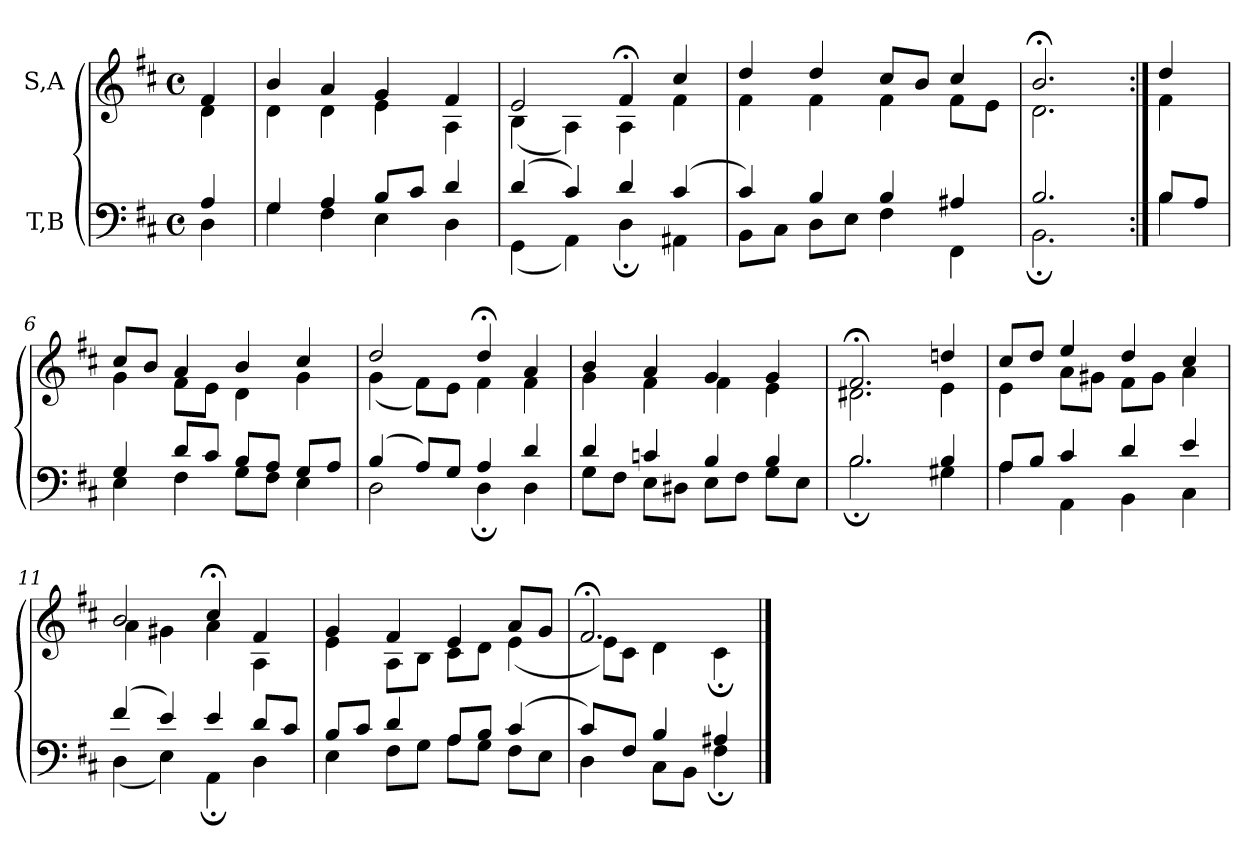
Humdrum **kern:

**kern	**kern
*part2	*part1
*staff2	*staff1
*I"T,B	*I"S,A
*clefF4	*clefG2
*k[f#c#]	*k[f#c#]
*M4/4	*M4/4
*met(c)	*met(c)
=	=
*^	*^
4A	4D	4f#	4d
=1	=1	=1	=1
4G	4G	4b	4d
4A	4F#	4a	4d
8BL	4E	4g	4e
8c#J	.	.	.
4d	4D	4f#	4A
=2	=2	=2	=2
(>4d	(<4GG	2e	(<4B
4c#)	4AA)	.	4A)
4d	4D;	4f#;<	4A
(>4c#	4AA#X	4cc#	4f#
=3	=3	=3	=3
4c#)	8BBL	4dd	4f#
.	8C#J	.	.
4B	8DL	4dd	4f#
.	8EJ	.	.
4B	4F#	8cc#L	4f#
.	.	8bJ	.
4A#X	4FF#	4cc#	8f#L
.	.	.	8eJ
=1861	=1861	=1861	=1861
2.B	2.BB;	2.b;<	2.d
=1862:|!	=1862:|!	=1862:|!	=1862:|!
8BL	4B	4dd	4f#
8AJ	.	.	.
=6	=6	=6	=6
4G	4E	8cc#L	4g
.	.	8bJ	.
8dL	4F#	4a	8f#L
8c#J	.	.	8eJ
8BL	8GL	4b	4d
8AJ	8F#J	.	.
8GL	4E	4cc#	4g
8AJ	.	.	.
=7	=7	=7	=7
(>4B	2D	2dd	(<4g
8AL)	.	.	8f#L)
8GJ	.	.	8eJ
4A	4D;	4dd;<	4f#
4d	4D	4a	4f#
=8	=8	=8	=8
4d	8GL	4b	4g
.	8F#J	.	.
4cn	8EL	4a	4f#
.	8D#XJ	.	.
4B	8EL	4g	4f#
.	8F#J	.	.
4B	8GL	4g	4e
.	8EJ	.	.
=9	=9	=9	=9
2.B	2.B;	2.f#;<	2.d#X
4B	4G#X	4ddn	4e
=10	=10	=10	=10
8AL	4A	8cc#L	4e
8BJ	.	8ddJ	.
4c#	4AA	4ee	8aL
.	.	.	8g#XJ
4d	4BB	4dd	8f#L
.	.	.	8g#J
4e	4C#	4cc#	4a
=11	=11	=11	=11
(>4f#	(<4D	2b	4a
4e)	4E)	.	4g#X
4e	4AA;	4cc#;<	4a
8dL	4D	4f#	4A
8c#J	.	.	.
=12	=12	=12	=12
8BL	4E	4g	4e
8c#J	.	.	.
4d	8F#L	4f#	8AL
.	8GJ	.	8BJ
8AL	8AL	4e	8c#L
8BJ	8GJ	.	8dJ
(>4c#	8F#L	8aL	(<4e
.	8EJ	8gJ	.
=1870	=1870	=1870	=1870
8c#L)	4D	2.f#;<	8eL)
8F#J	.	.	8c#J
4B	8C#L	.	4d
.	8BBJ	.	.
4A#X	4F#;	.	4c#;
*v	*v	*	*
*	*v	*v
==	==
*-	*-
